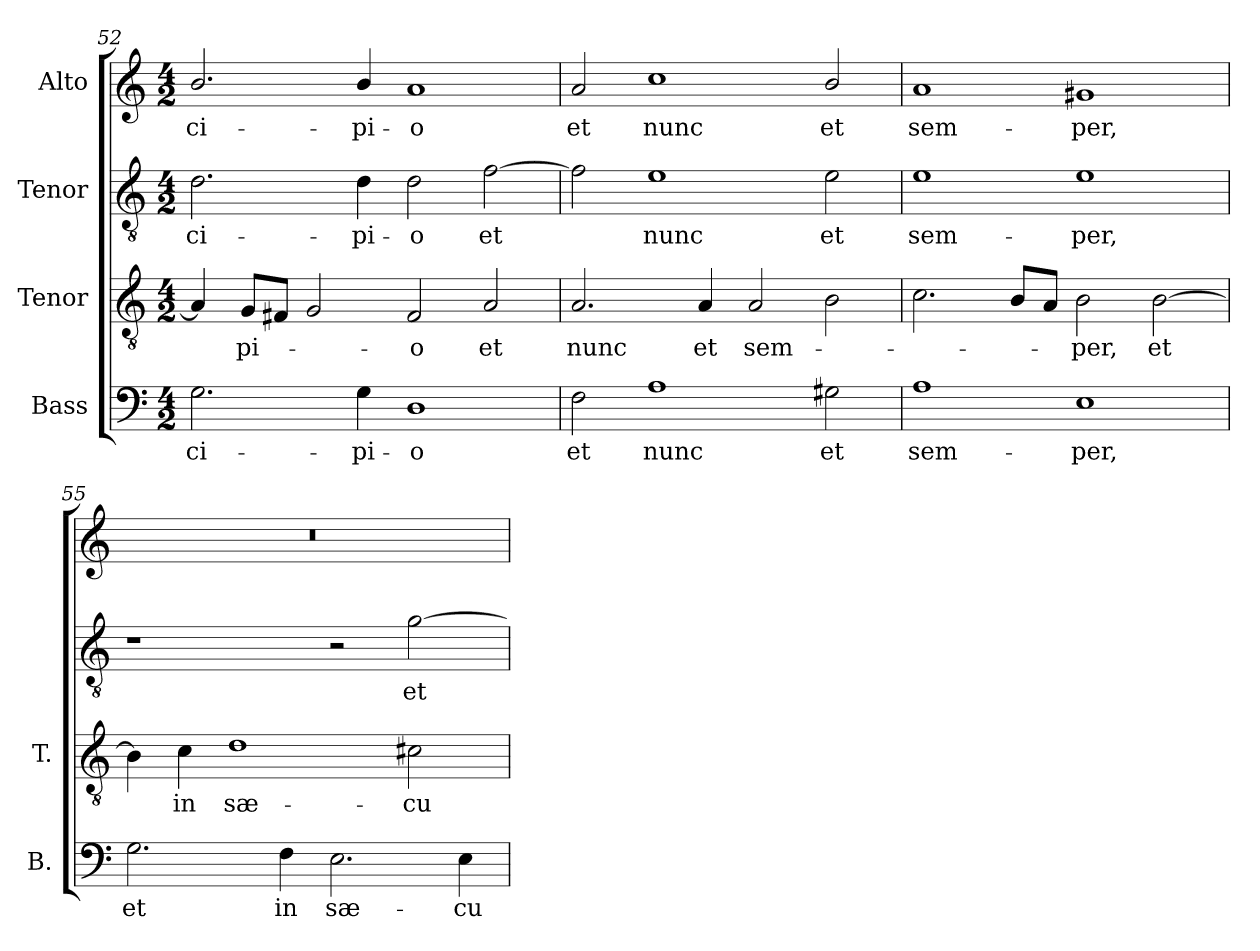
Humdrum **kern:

**kern	**text	**kern	**text	**kern	**text	**kern	**text
*part4	*part4	*part3	*part3	*part2	*part2	*part1	*part1
*staff4	*staff4	*staff3	*staff3	*staff2	*staff2	*staff1	*staff1
*I"Bass	*	*I"Tenor	*	*I"Tenor	*	*I"Alto	*
*I'B.	*	*I'T.	*	*	*	*	*
*clefF4	*	*clefGv2	*	*clefGv2	*	*clefG2	*
*	*	*ITrd7c12	*	*ITrd7c12	*	*	*
*k[]	*	*k[]	*	*k[]	*	*k[]	*
*C:	*	*C:	*	*C:	*	*C:	*
*M4/2	*	*M4/2	*	*M4/2	*	*M4/2	*
=52	=52	=52	=52	=52	=52	=52	=52
!	!LO:LY:b:color=#000000	!	!	!	!	!	!
!	!	!	!	!	!LO:LY:b:color=#000000	!	!
!	!	!	!	!	!	!	!LO:LY:b:color=#000000
2.Gi\	-ci-	4AAi/]	.	2.Di\	-ci-	2.bi/	-ci-
!	!	!	!LO:LY:b:color=#000000	!	!	!	!
.	.	8GGi/L	-pi-	.	.	.	.
.	.	8FF#Xi/J	.	.	.	.	.
.	.	2GGi/	.	.	.	.	.
!	!LO:LY:b:color=#000000	!	!	!	!	!	!
!	!	!	!	!	!LO:LY:b:color=#000000	!	!
!	!	!	!	!	!	!	!LO:LY:b:color=#000000
4Gi\	-pi-	.	.	4Di\	-pi-	4bi/	-pi-
!	!LO:LY:b:color=#000000	!	!	!	!	!	!
!	!	!	!LO:LY:b:color=#000000	!	!	!	!
!	!	!	!	!	!LO:LY:b:color=#000000	!	!
!	!	!	!	!	!	!	!LO:LY:b:color=#000000
1Di	-o	2FF#i/	-o	2Di\	-o	1ai	-o
!	!	!	!LO:LY:b:color=#000000	!	!	!	!
!	!	!	!	!	!LO:LY:b:color=#000000	!	!
.	.	2AAi/	et	[2Fi\	et	.	.
!!LO:PB:g=z
=53	=53	=53	=53	=53	=53	=53	=53
!	!LO:LY:b:color=#000000	!	!	!	!	!	!
!	!	!	!LO:LY:b:color=#000000	!	!	!	!
!	!	!	!	!	!	!	!LO:LY:b:color=#000000
2Fi\	et	2.AAi/	nunc	2Fi\]	.	2ai/	et
!	!LO:LY:b:color=#000000	!	!	!	!	!	!
!	!	!	!	!	!LO:LY:b:color=#000000	!	!
!	!	!	!	!	!	!	!LO:LY:b:color=#000000
1Ai	nunc	.	.	1Ei	nunc	1cci	nunc
!	!	!	!LO:LY:b:color=#000000	!	!	!	!
.	.	4AAi/	et	.	.	.	.
!	!	!	!LO:LY:b:color=#000000	!	!	!	!
.	.	2AAi/	sem-	.	.	.	.
!	!LO:LY:b:color=#000000	!	!	!	!	!	!
!	!	!	!	!	!LO:LY:b:color=#000000	!	!
!	!	!	!	!	!	!	!LO:LY:b:color=#000000
2G#Xi\	et	2BBi\	.	2Ei\	et	2bi/	et
=54	=54	=54	=54	=54	=54	=54	=54
!	!LO:LY:b:color=#000000	!	!	!	!	!	!
!	!	!	!	!	!LO:LY:b:color=#000000	!	!
!	!	!	!	!	!	!	!LO:LY:b:color=#000000
1Ai	sem-	2.Ci\	.	1Ei	sem-	1ai	sem-
.	.	8BBi/L	.	.	.	.	.
.	.	8AAi/J	.	.	.	.	.
!	!LO:LY:b:color=#000000	!	!	!	!	!	!
!	!	!	!LO:LY:b:color=#000000	!	!	!	!
!	!	!	!	!	!LO:LY:b:color=#000000	!	!
!	!	!	!	!	!	!	!LO:LY:b:color=#000000
1Ei	-per,	2BBi\	-per,	1Ei	-per,	1g#Xi	-per,
!	!	!	!LO:LY:b:color=#000000	!	!	!	!
.	.	[2BBi\	et	.	.	.	.
=55	=55	=55	=55	=55	=55	=55	=55
!	!LO:LY:b:color=#000000	!	!	!	!	!LO:N:vis=1	!
2.Gi\	et	4BBi\]	.	1r	.	0r	.
!	!	!	!LO:LY:b:color=#000000	!	!	!	!
.	.	4Ci\	in	.	.	.	.
!	!	!	!LO:LY:b:color=#000000	!	!	!	!
.	.	1Di	sæ-	.	.	.	.
!	!LO:LY:b:color=#000000	!	!	!	!	!	!
4Fi\	in	.	.	.	.	.	.
!	!LO:LY:b:color=#000000	!	!	!	!	!	!
2.Ei\	sæ-	.	.	2r	.	.	.
!	!	!	!LO:LY:b:color=#000000	!	!	!	!
!	!	!	!	!	!LO:LY:b:color=#000000	!	!
.	.	2C#Xi\	-cu-	[2Gi\	et	.	.
!	!LO:LY:b:color=#000000	!	!	!	!	!	!
4Ei\	-cu-	.	.	.	.	.	.
=	=	=	=	=	=	=	=
*-	*-	*-	*-	*-	*-	*-	*-
